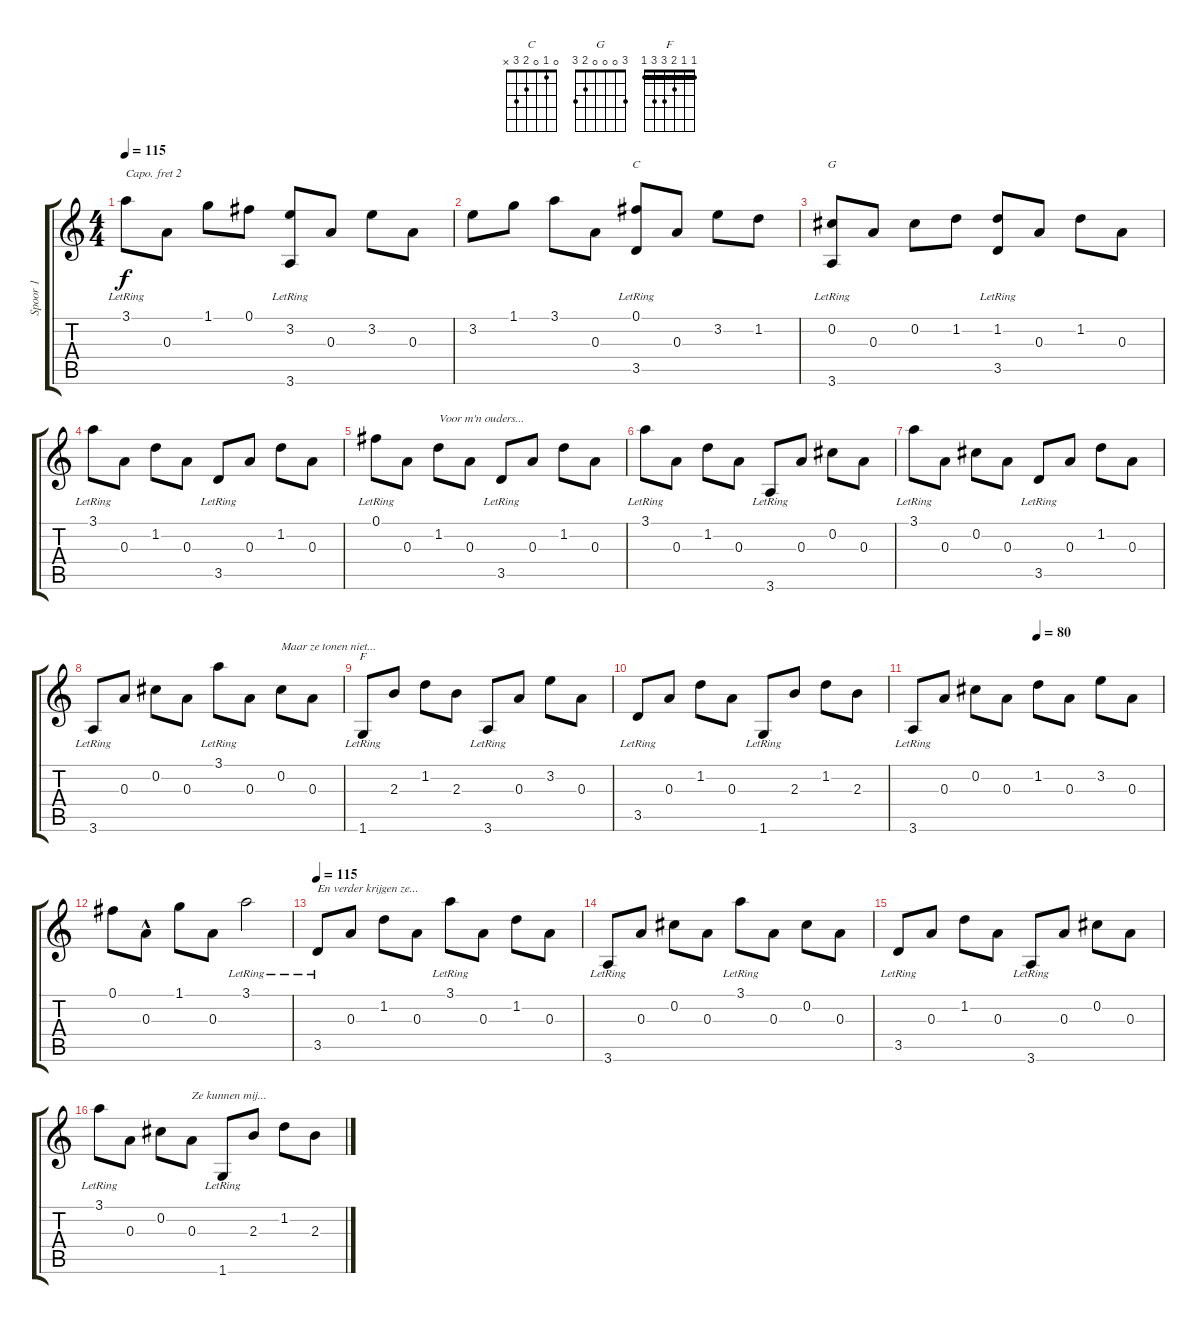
\track ("Spoor 1" "Spoor 1") {instrument acousticguitarsteel}
\staff {score tabs}
\capo 2
\tuning (E4 B3 G3 D3 A2 E2) {hide}
\chord ("C" 0 1 0 2 3 x)
\chord ("G" 3 0 0 0 2 3)
\chord ("F" 1 1 2 3 3 1) {barre 1}
\ts (4 4)
\tempo 115
\clef g2
\ks c
3.1{lr}.8{dy f} 0.3.8 1.1.8 0.1.8 (3.2{lr} 3.6{lr}).8 0.3.8 3.2.8 0.3.8 |
3.2.8 1.1.8 3.1.8 0.3.8 (0.1{lr} 3.5{lr}).8{ch "C"} 0.3.8 3.2.8 1.2.8 |
(0.2{lr} 3.6{lr}).8{ch "G"} 0.3.8 0.2.8 1.2.8 (1.2{lr} 3.5{lr}).8 0.3.8 1.2.8 0.3.8 |
3.1{lr}.8 0.3.8 1.2.8 0.3.8 3.5{lr}.8 0.3.8 1.2.8 0.3.8 |
0.1{lr}.8 0.3.8 1.2.8{txt "Voor m'n ouders..."} 0.3.8 3.5{lr}.8 0.3.8 1.2.8 0.3.8 |
3.1{lr}.8 0.3.8 1.2.8 0.3.8 3.6{lr}.8 0.3.8 0.2.8 0.3.8 |
3.1{lr}.8 0.3.8 0.2.8 0.3.8 3.5{lr}.8 0.3.8 1.2.8 0.3.8 |
3.6{lr}.8 0.3.8 0.2.8 0.3.8 3.1{lr}.8 0.3.8 0.2.8{txt "Maar ze tonen niet..."} 0.3.8 |
1.6{lr}.8{ch "F"} 2.3.8 1.2.8 2.3.8 3.6{lr}.8 0.3.8 3.2.8 0.3.8 |
3.5{lr}.8 0.3.8 1.2.8 0.3.8 1.6{lr}.8 2.3.8 1.2.8 2.3.8 |
\tempo (80 0.5)
3.6{lr}.8 0.3.8 0.2.8 0.3.8 1.2.8 0.3.8 3.2.8 0.3.8 |
0.1.8 0.3{hac}.8 1.1.8 0.3.8 3.1{lr}.2 |
\tempo 115
3.5{lr}.8{txt "En verder krijgen ze..."} 0.3.8 1.2.8 0.3.8 3.1{lr}.8 0.3.8 1.2.8 0.3.8 |
3.6{lr}.8 0.3.8 0.2.8 0.3.8 3.1{lr}.8 0.3.8 0.2.8 0.3.8 |
3.5{lr}.8 0.3.8 1.2.8 0.3.8 3.6{lr}.8 0.3.8 0.2.8 0.3.8 |
3.1{lr}.8 0.3.8 0.2.8 0.3.8{txt "Ze kunnen mij..."} 1.6{lr}.8 2.3.8 1.2.8 2.3.8
